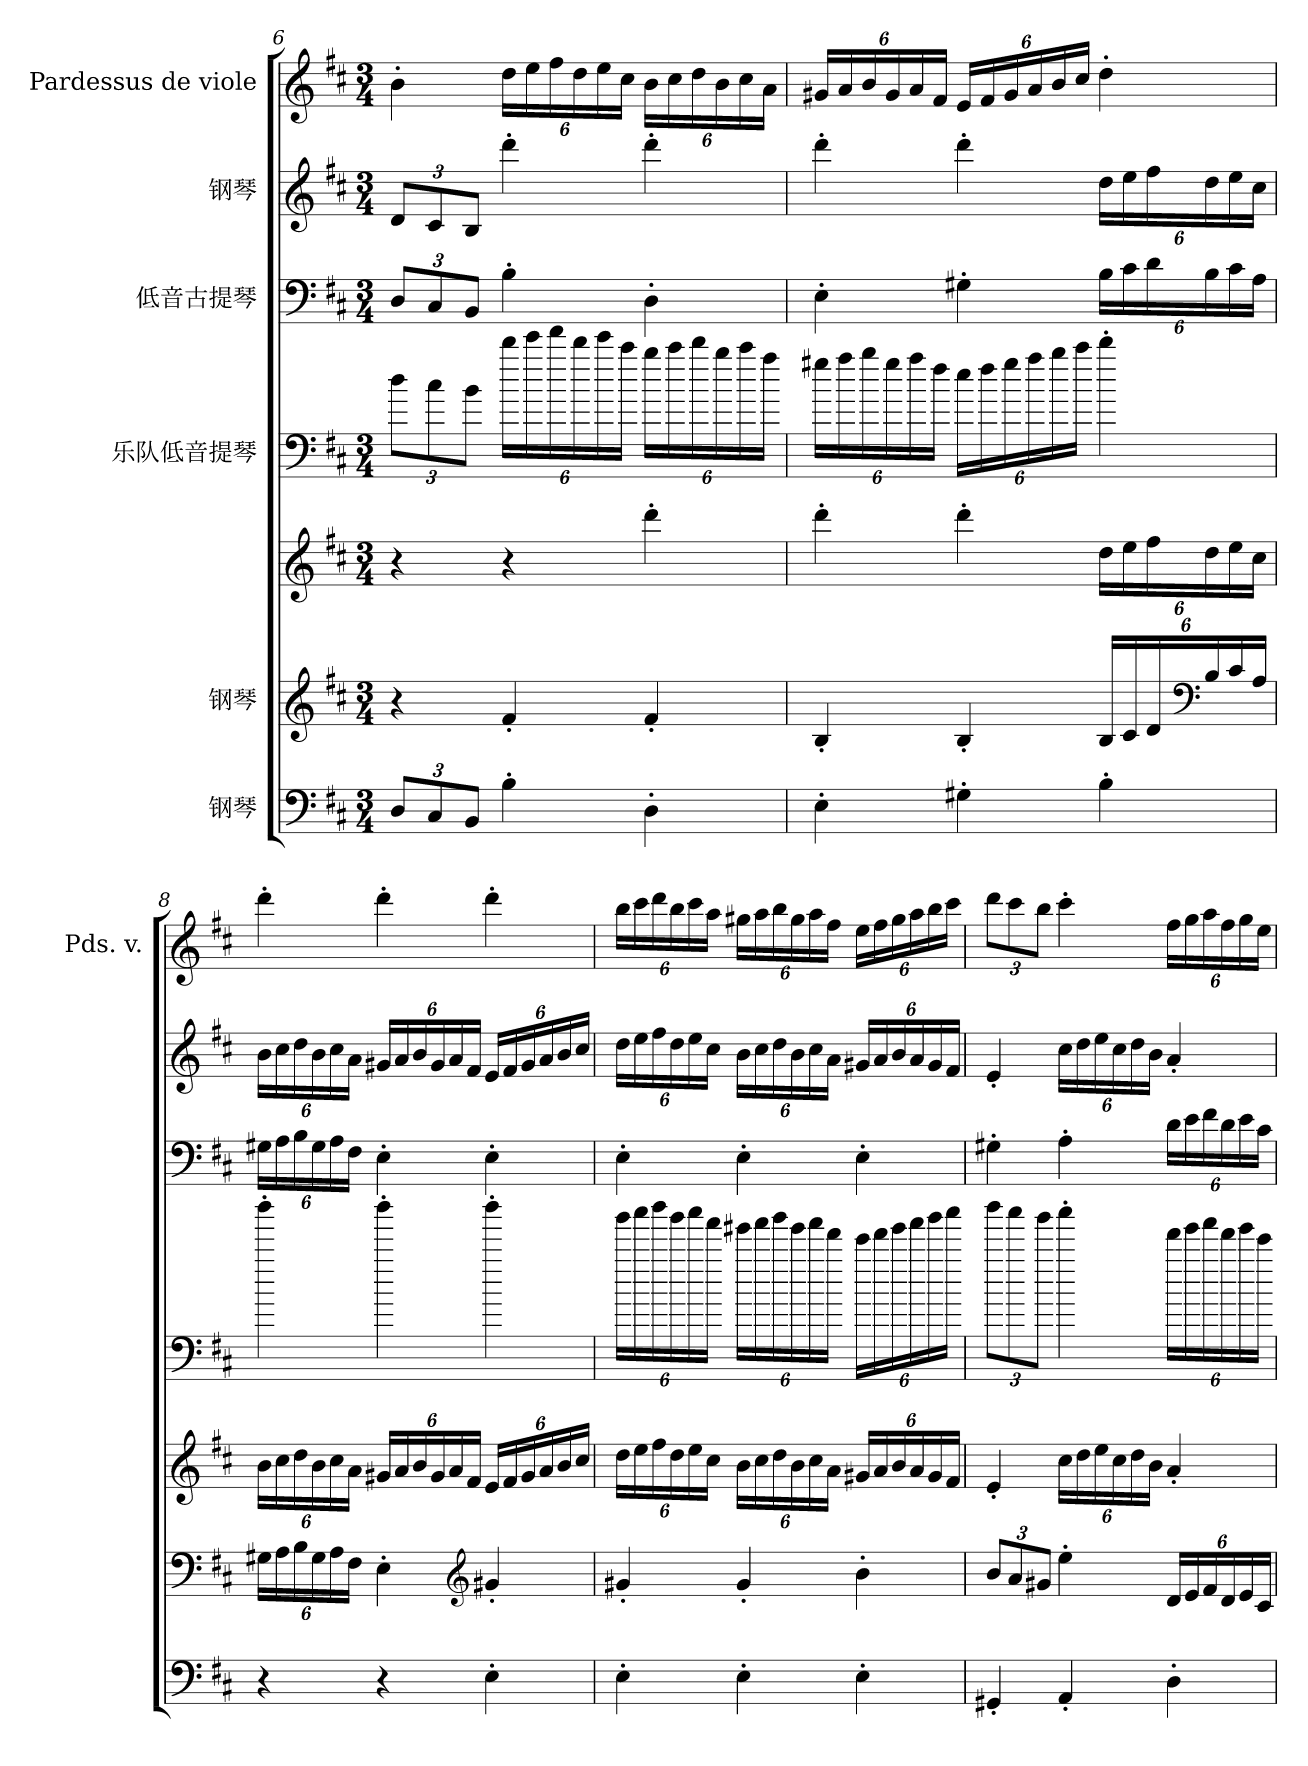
**kern	**kern	**kern	**kern	**kern	**kern	**kern
*part6	*part5	*part5	*part4	*part3	*part2	*part1
*staff7	*staff6	*staff5	*staff4	*staff3	*staff2	*staff1
*I"钢琴	*I"钢琴	*	*I"乐队低音提琴	*I"低音古提琴	*I"钢琴	*I"Pardessus de viole
*	*	*	*	*	*	*I'Pds. v.
!!LO:PB:g=z
*clefF4	*clefG2	*clefG2	*clefF4	*clefF4	*clefG2	*clefG2
*	*	*	*ITrd7c12	*	*	*
*k[f#c#]	*k[f#c#]	*k[f#c#]	*k[f#c#]	*k[f#c#]	*k[f#c#]	*k[f#c#]
*M3/4	*M3/4	*M3/4	*M3/4	*M3/4	*M3/4	*M3/4
*Xbrackettup	*	*	*Xbrackettup	*Xbrackettup	*Xbrackettup	*
=6	=6	=6	=6	=6	=6	=6
12D/L	4r	4r	12d\L	12D/L	12d/L	4b'\
12C#/	.	.	12c#\	12C#/	12c#/	.
12BB/J	.	.	12B\J	12BB/J	12B/J	.
*	*	*	*	*	*	*Xbrackettup
4B'\	4f#'/	4r	24dd\LL	4B'\	4ddd'\	24dd\LL
.	.	.	24ee\	.	.	24ee\
.	.	.	24ff#\	.	.	24ff#\
.	.	.	24dd\	.	.	24dd\
.	.	.	24ee\	.	.	24ee\
.	.	.	24cc#\JJ	.	.	24cc#\JJ
4D'\	4f#'/	4ddd'\	24b\LL	4D'\	4ddd'\	24b\LL
.	.	.	24cc#\	.	.	24cc#\
.	.	.	24dd\	.	.	24dd\
.	.	.	24b\	.	.	24b\
.	.	.	24cc#\	.	.	24cc#\
.	.	.	24a\JJ	.	.	24a\JJ
!!LO:PB:g=z
=7	=7	=7	=7	=7	=7	=7
4E'\	4B'/	4ddd'\	24g#X\LL	4E'\	4ddd'\	24g#X/LL
.	.	.	24a\	.	.	24a/
.	.	.	24b\	.	.	24b/
.	.	.	24g#\	.	.	24g#/
.	.	.	24a\	.	.	24a/
.	.	.	24f#\JJ	.	.	24f#/JJ
4G#X'\	4B'/	4ddd'\	24e\LL	4G#X'\	4ddd'\	24e/LL
.	.	.	24f#\	.	.	24f#/
.	.	.	24g#\	.	.	24g#/
.	.	.	24a\	.	.	24a/
.	.	.	24b\	.	.	24b/
.	.	.	24cc#\JJ	.	.	24cc#/JJ
*	*Xbrackettup	*Xbrackettup	*	*	*	*
4B'\	24B/LL	24dd\LL	4dd'\	24B\LL	24dd\LL	4dd'\
.	24c#/	24ee\	.	24c#\	24ee\	.
.	24d/	24ff#\	.	24d\	24ff#\	.
*	*clefF4	*	*	*	*	*
.	24B/	24dd\	.	24B\	24dd\	.
.	24c#/	24ee\	.	24c#\	24ee\	.
.	24A/JJ	24cc#\JJ	.	24A\JJ	24cc#\JJ	.
!!LO:PB:g=z
=8	=8	=8	=8	=8	=8	=8
4r	24G#X\LL	24b\LL	4ddd'\	24G#X\LL	24b\LL	4ddd'\
.	24A\	24cc#\	.	24A\	24cc#\	.
.	24B\	24dd\	.	24B\	24dd\	.
.	24G#\	24b\	.	24G#\	24b\	.
.	24A\	24cc#\	.	24A\	24cc#\	.
.	24F#\JJ	24a\JJ	.	24F#\JJ	24a\JJ	.
4r	4E'\	24g#X/LL	4ddd'\	4E'\	24g#X/LL	4ddd'\
.	.	24a/	.	.	24a/	.
.	.	24b/	.	.	24b/	.
.	.	24g#/	.	.	24g#/	.
.	.	24a/	.	.	24a/	.
.	.	24f#/JJ	.	.	24f#/JJ	.
*	*clefG2	*	*	*	*	*
4E'\	4g#X'/	24e/LL	4ddd'\	4E'\	24e/LL	4ddd'\
.	.	24f#/	.	.	24f#/	.
.	.	24g#/	.	.	24g#/	.
.	.	24a/	.	.	24a/	.
.	.	24b/	.	.	24b/	.
.	.	24cc#/JJ	.	.	24cc#/JJ	.
!!LO:PB:g=z
=9	=9	=9	=9	=9	=9	=9
4E'\	4g#X'/	24dd\LL	24bb\LL	4E'\	24dd\LL	24bb\LL
.	.	24ee\	24ccc#\	.	24ee\	24ccc#\
.	.	24ff#\	24ddd\	.	24ff#\	24ddd\
.	.	24dd\	24bb\	.	24dd\	24bb\
.	.	24ee\	24ccc#\	.	24ee\	24ccc#\
.	.	24cc#\JJ	24aa\JJ	.	24cc#\JJ	24aa\JJ
4E'\	4g#'/	24b\LL	24gg#X\LL	4E'\	24b\LL	24gg#X\LL
.	.	24cc#\	24aa\	.	24cc#\	24aa\
.	.	24dd\	24bb\	.	24dd\	24bb\
.	.	24b\	24gg#\	.	24b\	24gg#\
.	.	24cc#\	24aa\	.	24cc#\	24aa\
.	.	24a\JJ	24ff#\JJ	.	24a\JJ	24ff#\JJ
4E'\	4b'\	24g#X/LL	24ee\LL	4E'\	24g#X/LL	24ee\LL
.	.	24a/	24ff#\	.	24a/	24ff#\
.	.	24b/	24gg#\	.	24b/	24gg#\
.	.	24a/	24aa\	.	24a/	24aa\
.	.	24g#/	24bb\	.	24g#/	24bb\
.	.	24f#/JJ	24ccc#\JJ	.	24f#/JJ	24ccc#\JJ
!!LO:PB:g=z
=10	=10	=10	=10	=10	=10	=10
4GG#X'/	12b/L	4e'/	12ddd\L	4G#X'\	4e'/	12ddd\L
.	12a/	.	12ccc#\	.	.	12ccc#\
.	12g#X/J	.	12bb\J	.	.	12bb\J
4AA'/	4ee'\	24cc#\LL	4ccc#'\	4A'\	24cc#\LL	4ccc#'\
.	.	24dd\	.	.	24dd\	.
.	.	24ee\	.	.	24ee\	.
.	.	24cc#\	.	.	24cc#\	.
.	.	24dd\	.	.	24dd\	.
.	.	24b\JJ	.	.	24b\JJ	.
4D'\	24d/LL	4a'/	24ff#\LL	24d\LL	4a'/	24ff#\LL
.	24e/	.	24gg\	24e\	.	24gg\
.	24f#/	.	24aa\	24f#\	.	24aa\
.	24d/	.	24ff#\	24d\	.	24ff#\
.	24e/	.	24gg\	24e\	.	24gg\
.	24c#/JJ	.	24ee\JJ	24c#\JJ	.	24ee\JJ
=	=	=	=	=	=	=
*-	*-	*-	*-	*-	*-	*-
